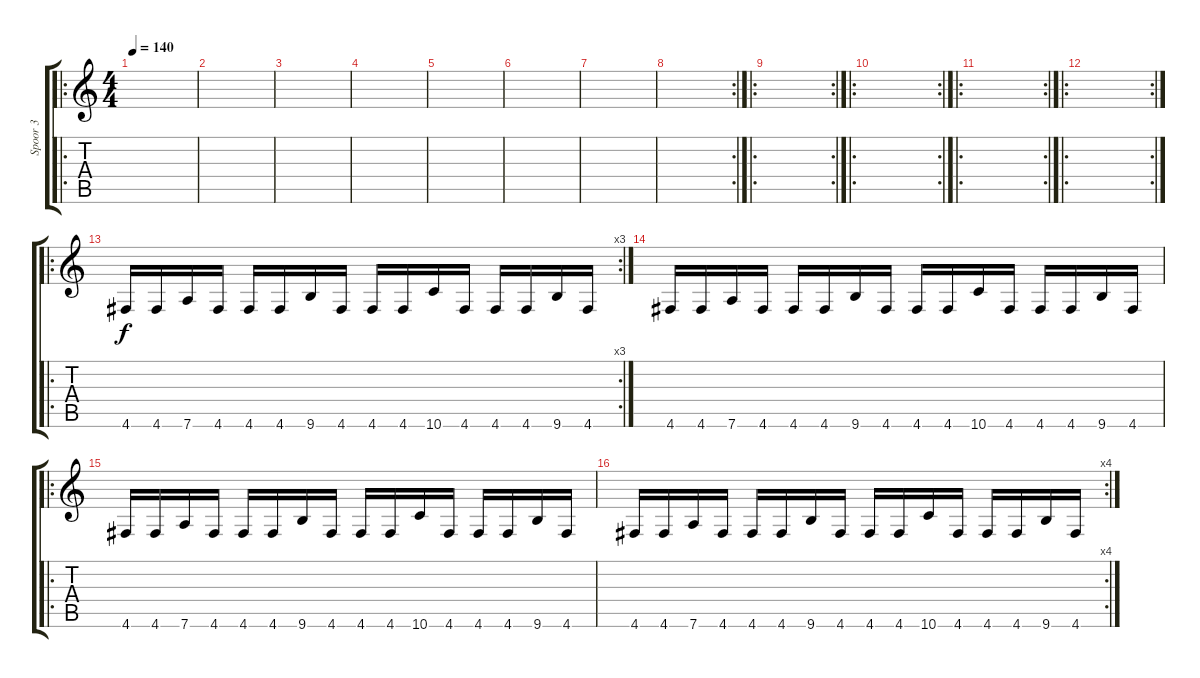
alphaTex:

\track ("Spoor 3" "Spoor 3") {instrument overdrivenguitar}
\staff {score tabs}
\tuning (E4 B3 G3 D3 A2 D2) {hide}
\ro
\ts (4 4)
\tempo 140
\clef g2
\ks c
|
|
|
|
|
|
|
\rc 2
|
\ro
\rc 2
|
\ro
\rc 2
|
\ro
\rc 2
|
\ro
\rc 2
|
\ro
\rc 3
4.6.16 4.6.16 7.6.16 4.6.16 4.6.16 4.6.16 9.6.16 4.6.16 4.6.16 4.6.16 10.6.16 4.6.16 4.6.16 4.6.16 9.6.16 4.6.16 |
4.6.16 4.6.16 7.6.16 4.6.16 4.6.16 4.6.16 9.6.16 4.6.16 4.6.16 4.6.16 10.6.16 4.6.16 4.6.16 4.6.16 9.6.16 4.6.16 |
\ro
4.6.16 4.6.16 7.6.16 4.6.16 4.6.16 4.6.16 9.6.16 4.6.16 4.6.16 4.6.16 10.6.16 4.6.16 4.6.16 4.6.16 9.6.16 4.6.16 |
\rc 4
4.6.16 4.6.16 7.6.16 4.6.16 4.6.16 4.6.16 9.6.16 4.6.16 4.6.16 4.6.16 10.6.16 4.6.16 4.6.16 4.6.16 9.6.16 4.6.16
